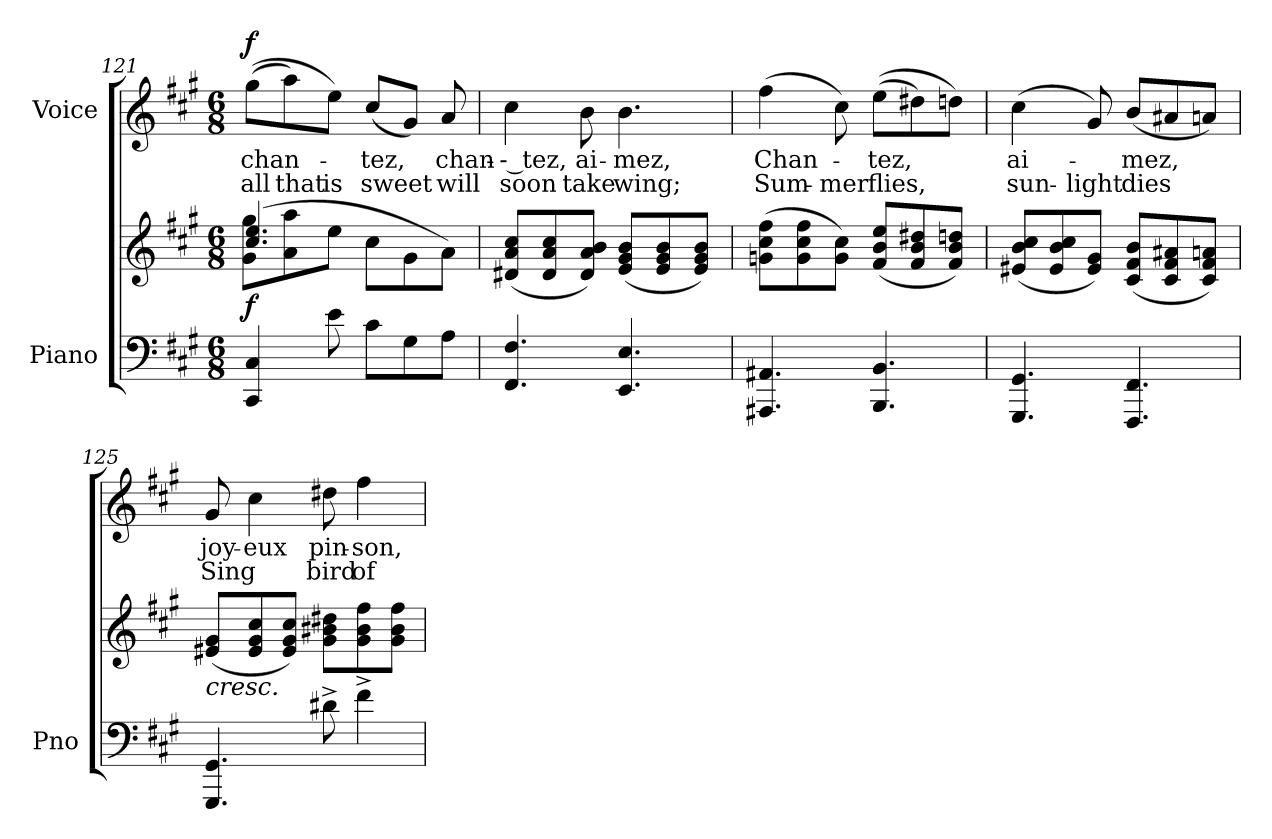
**kern	**kern	**dynam	**kern	**text	**text	**dynam
*part2	*part2	*part2	*part1	*part1	*part1	*part1
*staff3	*staff2	*staff2/3	*staff1	*staff1	*staff1	*staff1
*I"Piano	*	*	*I"Voice	*	*	*
*I'Pno	*	*	*	*	*	*
*clefF4	*clefG2	*	*clefG2	*	*	*
*k[f#c#g#]	*k[f#c#g#]	*	*k[f#c#g#]	*	*	*
*M6/8	*M6/8	*	*M6/8	*	*	*
=121	=121	=121	=121	=121	=121	=121
*	*^	*	*	*	*	*
!	!	!	!LO:DY:b	!	!	!	!LO:DY:a
4CC#/ 4C#/	(4.cc#/ 4.ee/	8g#\ 8gg#\L	f	(<(8gg#\L	chan-	all	f
.	.	8a\ 8aa\	.	8aa\)	.	that	.
8e\	.	8ee\J	.	8ee\J)	.	is	.
8c#\L	8cc#\L	8ryy	.	(8cc#/L	-tez,	sweet	.
8G#\	8g#\	4ryy	.	8g#/J)	.	.	.
8A\J	8a\J)	.	.	8a/	chan-	will	.
*	*v	*v	*	*	*	*	*
=122	=122	=122	=122	=122	=122	=122
4.FF#/ 4.F#/	(8d#X/ 8a/ 8cc#/L	.	4cc#\	-- tez,	soon	.
.	8d#/ 8a/ 8cc#/	.	.	.	.	.
.	8d#/ 8a/ 8b/J)	.	8b\	ai-	take	.
4.EE/ 4.E/	(8e/ 8g#/ 8b/L	.	4.b\	-mez,	wing;	.
.	8e/ 8g#/ 8b/	.	.	.	.	.
.	8e/ 8g#/ 8b/J)	.	.	.	.	.
=123	=123	=123	=123	=123	=123	=123
4.AAA#X/ 4.AA#X/	(8gn\ 8cc#\ 8ff#\L	.	(4ff#\	Chan-	Sum-	.
.	8g\ 8cc#\ 8ff#\	.	.	.	.	.
.	8g\ 8cc#\J)	.	8cc#\)	.	-mer	.
4.BBB/ 4.BB/	(8f#/ 8b/ 8ee/L	.	(<(8ee\L	-tez,	flies,	.
.	8f#/ 8b/ 8dd#X/	.	8dd#X\)	.	.	.
.	8f#/ 8b/ 8ddn/J)	.	8ddn\J)	.	.	.
=124	=124	=124	=124	=124	=124	=124
4.GGG#/ 4.GG#/	(<8e#X/ 8b/ 8cc#/L	.	(4cc#\	ai-	sun-	.
.	8e#/ 8b/ 8cc#/	.	.	.	.	.
.	8e#/ 8g#/J)	.	8g#/)	.	-light	.
4.FFF#/ 4.FF#/	(<8c#/ 8f#/ 8b/L	.	(8b/L	-mez,	dies	.
.	8c#/ 8f#/ 8a#X/	.	8a#X/	.	.	.
.	8c#/ 8f#/ 8an/J)	.	8an/J)	.	.	.
=125	=125	=125	=125	=125	=125	=125
!	!LO:TX:b:i:t=cresc.	!	!	!	!	!
4.GGG#/ 4.GG#/	(8e#X/ 8g#/L	.	8g#/	joy-	Sing	.
.	8e#/ 8g#/ 8cc#/	.	4cc#\	-eux	.	.
.	8e#/ 8g#/ 8cc#/J)	.	.	.	.	.
8d#X^<\	8g#\ 8b#X\ 8dd#X\L	.	8dd#X\	pin-	bird	.
4f#^<\	8g#\ 8b#\ 8ff#\	.	4ff#\	-son,	of	.
.	8g#\ 8b#\ 8ff#\J	.	.	.	.	.
=	=	=	=	=	=	=
*-	*-	*-	*-	*-	*-	*-
